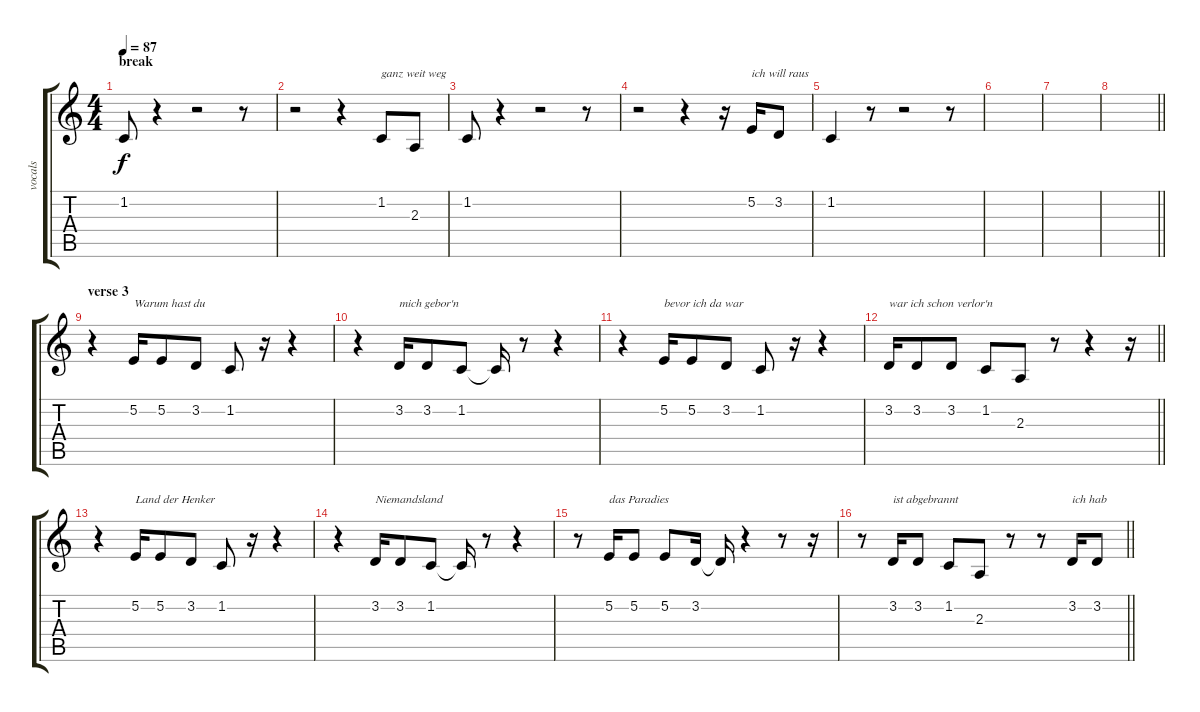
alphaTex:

\track ("vocals" "vocals") {instrument pad1newage}
\staff {score tabs}
\tuning (E4 B3 G3 D3 A2 E2) {hide}
\ts (4 4)
\section ("" "break")
\tempo 87
\clef g2
\ks c
1.2.8{dy f} r.4 r.2 r.8 |
r.2 r.4 1.2.8{txt "ganz weit weg"} 2.3.8 |
1.2.8 r.4 r.2 r.8 |
r.2 r.4 r.16 5.2.16{txt "ich will raus"} 3.2.8 |
1.2.4 r.8 r.2 r.8 |
|
|
\barLineRight lightlight
|
\section ("" "verse 3")
r.4{volume 15 instrument pad1newage} 5.2.16{txt "Warum hast du "} 5.2.8 3.2.8 1.2.8 r.16 r.4 |
r.4 3.2.16{txt "mich gebor'n"} 3.2.8 1.2.8 1.2{t}.16 r.8 r.4 |
r.4 5.2.16{txt "bevor ich da war"} 5.2.8 3.2.8 1.2.8 r.16 r.4 |
\barLineRight lightlight
3.2.16{txt "war ich schon verlor'n"} 3.2.8 3.2.8 1.2.8 2.3.8 r.8 r.4 r.16 |
r.4 5.2.16{txt "Land der Henker"} 5.2.8 3.2.8 1.2.8 r.16 r.4 |
r.4 3.2.16{txt "Niemandsland"} 3.2.8 1.2.8 1.2{t}.16 r.8 r.4 |
r.8 5.2.16{txt "das Paradies"} 5.2.8 5.2.8 3.2.16 3.2{t}.16 r.4 r.8 r.16 |
\barLineRight lightlight
r.8 3.2.16{txt "ist abgebrannt"} 3.2.8 1.2.8 2.3.8 r.8 r.8 3.2.16{txt "ich hab"} 3.2.8
